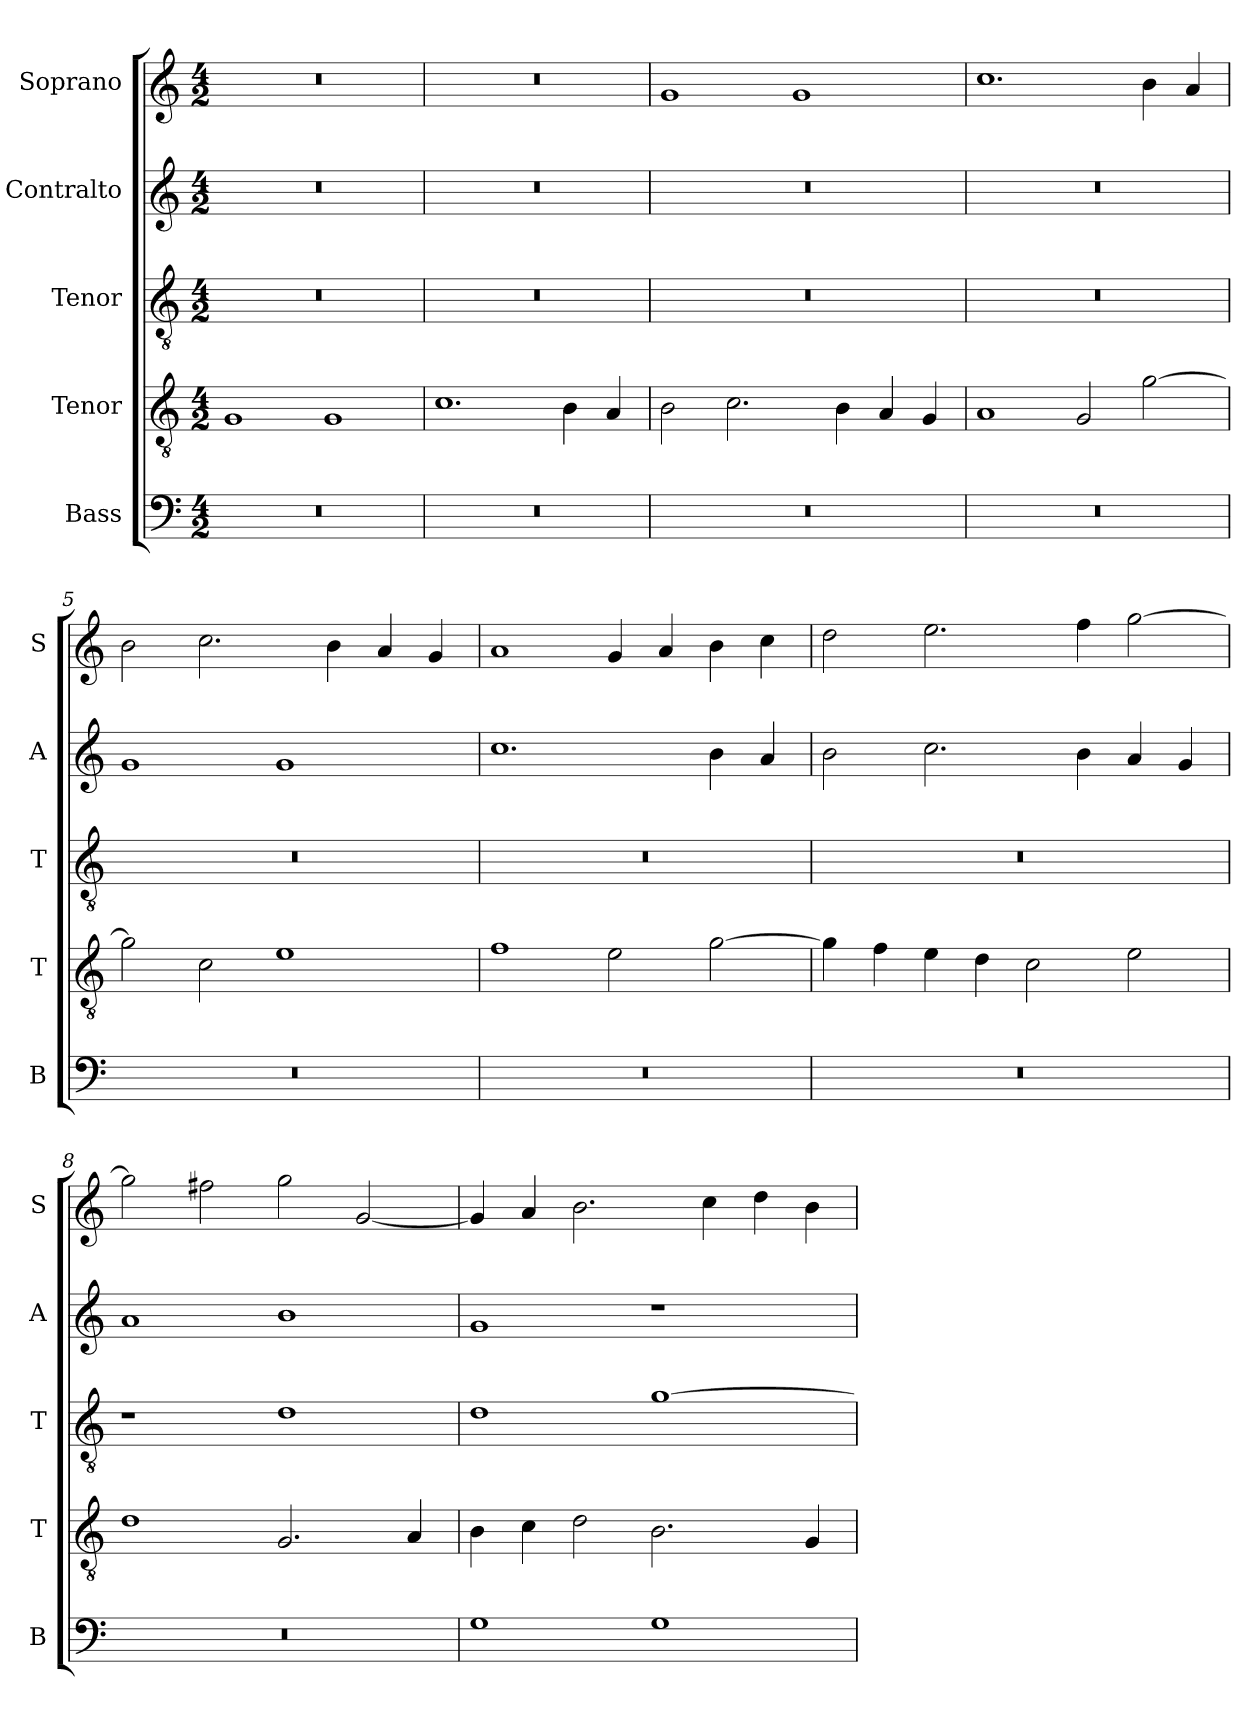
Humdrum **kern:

**kern	**kern	**kern	**kern	**kern
*part5	*part4	*part3	*part2	*part1
*staff5	*staff4	*staff3	*staff2	*staff1
*I"Bass	*I"Tenor	*I"Tenor	*I"Contralto	*I"Soprano
*I'B	*I'T	*I'T	*I'A	*I'S
*clefF4	*clefGv2	*clefGv2	*clefG2	*clefG2
*k[]	*k[]	*k[]	*k[]	*k[]
*C:ion	*C:ion	*C:ion	*C:ion	*C:ion
*M4/2	*M4/2	*M4/2	*M4/2	*M4/2
=1	=1	=1	=1	=1
0r	1G	0r	0r	0r
.	1G	.	.	.
=2	=2	=2	=2	=2
0r	1.c	0r	0r	0r
.	4B	.	.	.
.	4A	.	.	.
=3	=3	=3	=3	=3
0r	2B	0r	0r	1g
.	2.c	.	.	.
.	.	.	.	1g
.	4B	.	.	.
.	4A	.	.	.
.	4G	.	.	.
=4	=4	=4	=4	=4
0r	1A	0r	0r	1.cc
.	2G	.	.	.
.	[2g	.	.	4b
.	.	.	.	4a
=5	=5	=5	=5	=5
0r	2g]	0r	1g	2b
.	2c	.	.	2.cc
.	1e	.	1g	.
.	.	.	.	4b
.	.	.	.	4a
.	.	.	.	4g
=6	=6	=6	=6	=6
0r	1f	0r	1.cc	1a
.	2e	.	.	4g
.	.	.	.	4a
.	[2g	.	4b	4b
.	.	.	4a	4cc
=7	=7	=7	=7	=7
0r	4g]	0r	2b	2dd
.	4f	.	.	.
.	4e	.	2.cc	2.ee
.	4d	.	.	.
.	2c	.	.	.
.	.	.	4b	4ff
.	2e	.	4a	[2gg
.	.	.	4g	.
=8	=8	=8	=8	=8
0r	1d	1r	1a	2gg]
.	.	.	.	2ff#X
.	2.G	1d	1b	2gg
.	.	.	.	[2g
.	4A	.	.	.
=9	=9	=9	=9	=9
1G	4B	1d	1g	4g]
.	4c	.	.	4a
.	2d	.	.	2.b
1G	2.B	[1g	1r	.
.	.	.	.	4cc
.	.	.	.	4dd
.	4G	.	.	4b
=	=	=	=	=
*-	*-	*-	*-	*-
